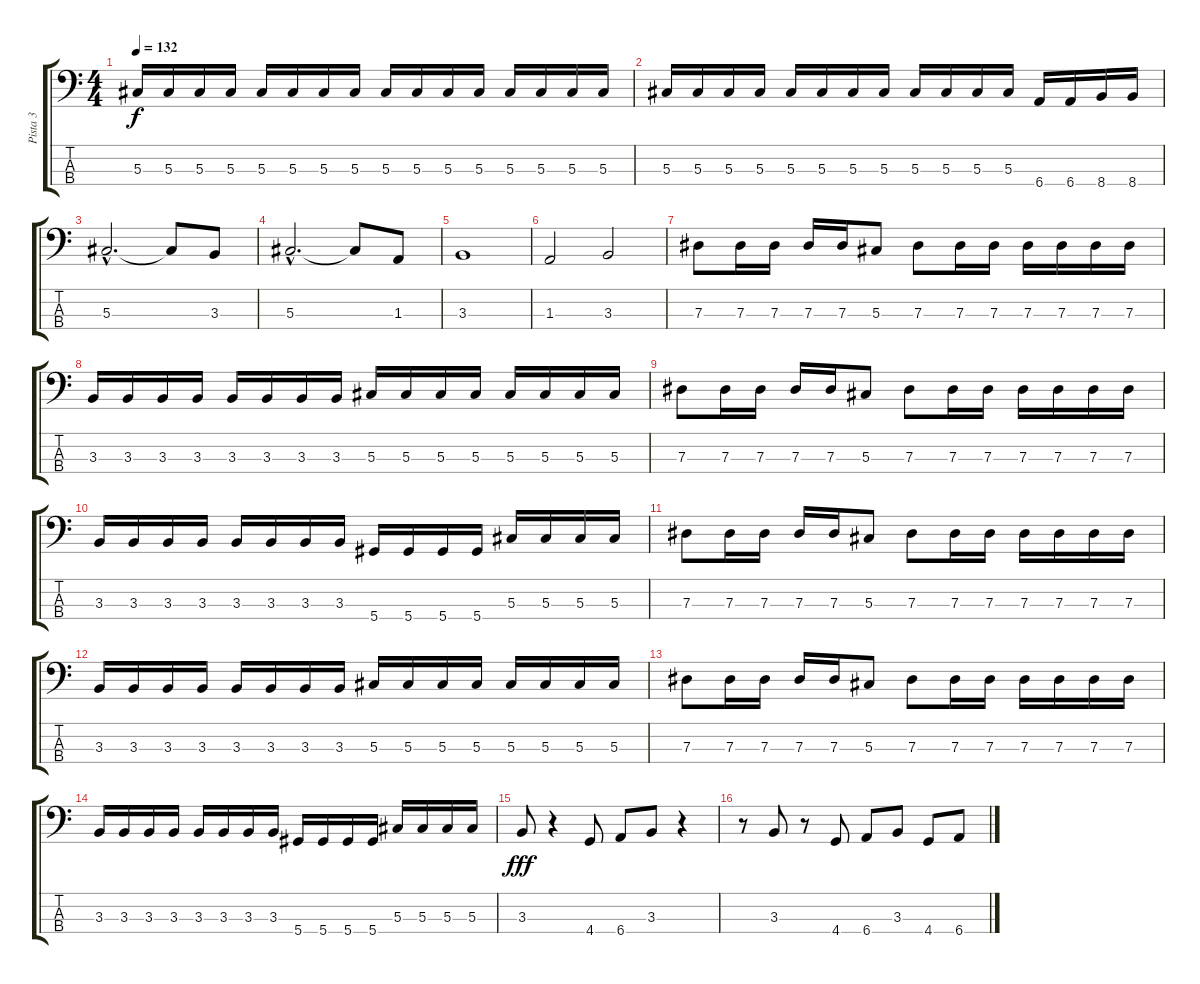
\track ("Pista 3" "Pista 3") {instrument electricbassfinger}
\staff {score tabs}
\tuning (Gb2 Db2 Ab1 Eb1) {hide}
\ts (4 4)
\tempo 132
\clef f4
\ks c
5.3.16{dy f} 5.3.16 5.3.16 5.3.16 5.3.16 5.3.16 5.3.16 5.3.16 5.3.16 5.3.16 5.3.16 5.3.16 5.3.16 5.3.16 5.3.16 5.3.16 |
5.3.16 5.3.16 5.3.16 5.3.16 5.3.16 5.3.16 5.3.16 5.3.16 5.3.16 5.3.16 5.3.16 5.3.16 6.4.16 6.4.16 8.4.16 8.4.16 |
5.3{hac}.2{d} 5.3{t}.8 3.3.8 |
5.3{hac}.2{d} 5.3{t}.8 1.3.8 |
3.3.1 |
1.3.2 3.3.2 |
7.3.8 7.3.16 7.3.16 7.3.16 7.3.16 5.3.8 7.3.8 7.3.16 7.3.16 7.3.16 7.3.16 7.3.16 7.3.16 |
3.3.16 3.3.16 3.3.16 3.3.16 3.3.16 3.3.16 3.3.16 3.3.16 5.3.16 5.3.16 5.3.16 5.3.16 5.3.16 5.3.16 5.3.16 5.3.16 |
7.3.8 7.3.16 7.3.16 7.3.16 7.3.16 5.3.8 7.3.8 7.3.16 7.3.16 7.3.16 7.3.16 7.3.16 7.3.16 |
3.3.16 3.3.16 3.3.16 3.3.16 3.3.16 3.3.16 3.3.16 3.3.16 5.4.16 5.4.16 5.4.16 5.4.16 5.3.16 5.3.16 5.3.16 5.3.16 |
7.3.8 7.3.16 7.3.16 7.3.16 7.3.16 5.3.8 7.3.8 7.3.16 7.3.16 7.3.16 7.3.16 7.3.16 7.3.16 |
3.3.16 3.3.16 3.3.16 3.3.16 3.3.16 3.3.16 3.3.16 3.3.16 5.3.16 5.3.16 5.3.16 5.3.16 5.3.16 5.3.16 5.3.16 5.3.16 |
7.3.8 7.3.16 7.3.16 7.3.16 7.3.16 5.3.8 7.3.8 7.3.16 7.3.16 7.3.16 7.3.16 7.3.16 7.3.16 |
3.3.16 3.3.16 3.3.16 3.3.16 3.3.16 3.3.16 3.3.16 3.3.16 5.4.16 5.4.16 5.4.16 5.4.16 5.3.16 5.3.16 5.3.16 5.3.16 |
3.3.8{dy fff} r.4 4.4.8 6.4.8 3.3.8 r.4 |
r.8 3.3.8 r.8 4.4.8 6.4.8 3.3.8 4.4.8 6.4.8
